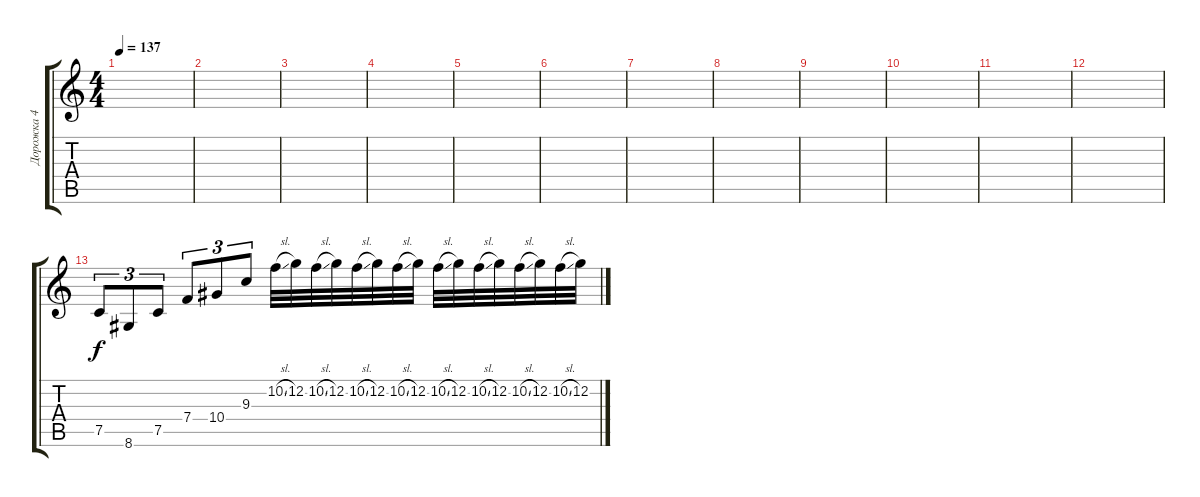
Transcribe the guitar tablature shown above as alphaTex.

\track ("Дорожка 4" "Дорожка 4") {instrument overdrivenguitar}
\staff {score tabs}
\tuning (C4 G3 Eb3 Bb2 F2 C2) {hide}
\ts (4 4)
\tempo 137
\clef g2
\ks c
|
|
|
|
|
|
|
|
|
|
|
|
7.5.8{tu (3 2)} 8.6.8{tu (3 2)} 7.5.8{tu (3 2)} 7.4.8{tu (3 2)} 10.4.8{tu (3 2)} 9.3.8{tu (3 2)} 10.2{sl}.32 12.2.32 10.2{sl}.32 12.2.32 10.2{sl}.32 12.2.32 10.2{sl}.32 12.2.32 10.2{sl}.32 12.2.32 10.2{sl}.32 12.2.32 10.2{sl}.32 12.2.32 10.2{sl}.32 12.2.32
